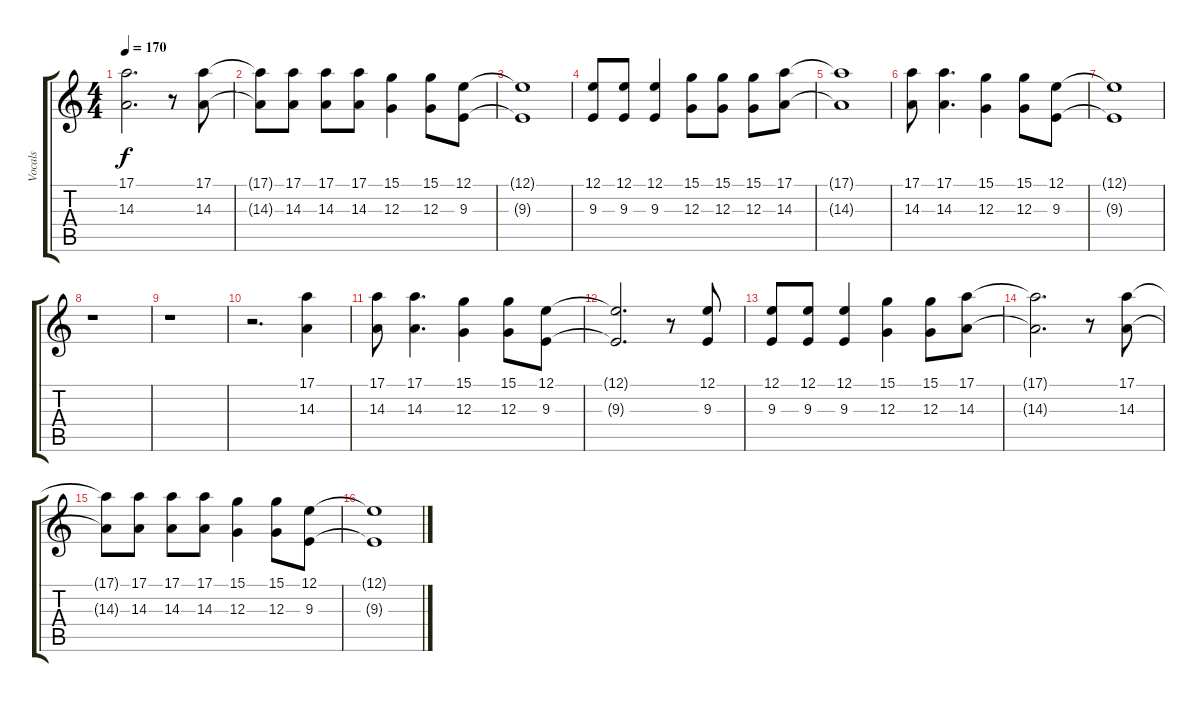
\track ("Vocals" "Vocals") {instrument rockorgan}
\staff {score tabs}
\tuning (E4 B3 G3 D3 A2 E2) {hide}
\ts (4 4)
\tempo 170
\clef g2
\ks c
(17.1{t} 14.3{t}).2{d dy f} r.8 (17.1 14.3).8 |
(17.1{t} 14.3{t}).8 (17.1 14.3).8 (17.1 14.3).8 (17.1 14.3).8 (15.1 12.3).4 (15.1 12.3).8 (12.1 9.3).8 |
(12.1{t} 9.3{t}).1 |
(12.1 9.3).8 (12.1 9.3).8 (12.1 9.3).4 (15.1 12.3).8 (15.1 12.3).8 (15.1 12.3).8 (17.1 14.3).8 |
(17.1{t} 14.3{t}).1 |
(17.1 14.3).8 (17.1 14.3).4{d} (15.1 12.3).4 (15.1 12.3).8 (12.1 9.3).8 |
(12.1{t} 9.3{t}).1 |
r.1 |
r.1 |
r.2{d} (17.1 14.3).4 |
(17.1 14.3).8 (17.1 14.3).4{d} (15.1 12.3).4 (15.1 12.3).8 (12.1 9.3).8 |
(12.1{t} 9.3{t}).2{d} r.8 (12.1 9.3).8 |
(12.1 9.3).8 (12.1 9.3).8 (12.1 9.3).4 (15.1 12.3).4 (15.1 12.3).8 (17.1 14.3).8 |
(17.1{t} 14.3{t}).2{d} r.8 (17.1 14.3).8 |
(17.1{t} 14.3{t}).8 (17.1 14.3).8 (17.1 14.3).8 (17.1 14.3).8 (15.1 12.3).4 (15.1 12.3).8 (12.1 9.3).8 |
(12.1{t} 9.3{t}).1
